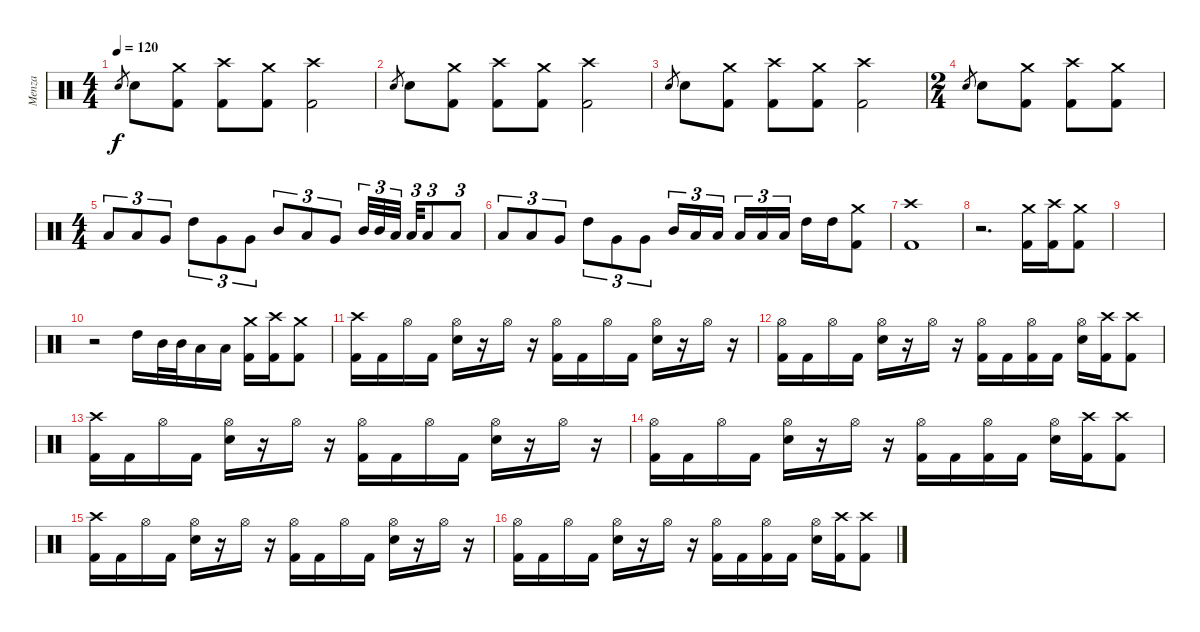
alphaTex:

\track ("Menza" "Menza") {instrument percussion}
\staff {score}
\articulation defaults
\ts (4 4)
\tempo 120
\clef neutral
\ks c "Snare (hit) 2".8{gr dy f} "Snare (hit) 2".8
("Crash medium (hit)" "Kick (hit) 2").8 ("Crash high (hit)" "Kick (hit) 2").8 ("Crash medium (hit)" "Kick (hit) 2").8 ("Crash high (hit)" "Kick (hit) 2").2 |
"Snare (hit) 2".8{gr} "Snare (hit) 2".8 ("Crash medium (hit)" "Kick (hit) 2").8 ("Crash high (hit)" "Kick (hit) 2").8 ("Crash medium (hit)" "Kick (hit) 2").8 ("Crash high (hit)" "Kick (hit) 2").2 |
"Snare (hit) 2".8{gr} "Snare (hit) 2".8 ("Crash medium (hit)" "Kick (hit) 2").8 ("Crash high (hit)" "Kick (hit) 2").8 ("Crash medium (hit)" "Kick (hit) 2").8 ("Crash high (hit)" "Kick (hit) 2").2 |
\ts (2 4)
"Snare (hit) 2".8{gr} "Snare (hit) 2".8 ("Crash medium (hit)" "Kick (hit) 2").8 ("Crash high (hit)" "Kick (hit) 2").8 ("Crash medium (hit)" "Kick (hit) 2").8 |
\ts (4 4)
"Low Tom (hit)".8{tu (3 2)} "Low Tom (hit)".8{tu (3 2)} "Very Low Tom (hit)".8{tu (3 2)} "High Tom (hit)".8{tu (3 2)} "Very Low Tom (hit)".8{tu (3 2)} "Very Low Tom (hit)".8{tu (3 2)} "Mid Tom (hit)".8{tu (3 2)} "Low Tom (hit)".8{tu (3 2)} "Very Low Tom (hit)".8{tu (3 2)} "Mid Tom (hit)".32{tu (3 2)} "Mid Tom (hit)".32{tu (3 2)} "Low Tom (hit)".32{tu (3 2)} "Low Tom (hit)".32{tu (3 2)} "Low Floor Tom (hit)".8{tu (3 2)} "Low Floor Tom (hit)".8{tu (3 2)} |
"Low Tom (hit)".8{tu (3 2)} "Low Tom (hit)".8{tu (3 2)} "Very Low Tom (hit)".8{tu (3 2)} "High Tom (hit)".8{tu (3 2)} "Very Low Tom (hit)".8{tu (3 2)} "Very Low Tom (hit)".8{tu (3 2)} "Mid Tom (hit)".16{tu (3 2)} "Low Tom (hit)".16{tu (3 2)} "Low Tom (hit)".16{tu (3 2)} "Low Tom (hit)".16{tu (3 2)} "Low Tom (hit)".16{tu (3 2)} "Low Tom (hit)".16{tu (3 2)} "High Tom (hit)".16 "High Tom (hit)".16 ("Crash medium (hit)" "Kick (hit) 2").8 |
("Crash high (hit)" "Kick (hit) 2").1 |
r.2{d} ("Crash medium (hit)" "Kick (hit) 2").16 ("Crash high (hit)" "Kick (hit) 2").16 ("Crash medium (hit)" "Kick (hit) 2").8 |
|
r.2 "High Tom (hit)".16 "Mid Tom (hit)".32 "Mid Tom (hit)".32 "Low Tom (hit)".16 "Low Tom (hit)".16 ("Crash medium (hit)" "Kick (hit) 2").16 ("Crash high (hit)" "Kick (hit) 2").16 ("Crash medium (hit)" "Kick (hit) 2").8 |
("Crash high (hit)" "Kick (hit) 2").16 "Kick (hit) 2".16 "Hi-Hat (open)".16 "Kick (hit) 2".16 ("Hi-Hat (open)" "Snare (hit) 2").16 r.16 "Hi-Hat (open)".16 r.16 ("Hi-Hat (open)" "Kick (hit) 2").16 "Kick (hit) 2".16 "Hi-Hat (open)".16 "Kick (hit) 2".16 ("Hi-Hat (open)" "Snare (hit) 2").16 r.16 "Hi-Hat (open)".16 r.16 |
("Hi-Hat (open)" "Kick (hit) 2").16 "Kick (hit) 2".16 "Hi-Hat (open)".16 "Kick (hit) 2".16 ("Hi-Hat (open)" "Snare (hit) 2").16 r.16 "Hi-Hat (open)".16 r.16 ("Hi-Hat (open)" "Kick (hit) 2").16 "Kick (hit) 2".16 ("Hi-Hat (open)" "Kick (hit) 2").16 "Kick (hit) 2".16 ("Hi-Hat (open)" "Snare (hit) 2").16 ("Crash high (hit)" "Kick (hit) 2").16 ("Crash high (hit)" "Kick (hit) 2").8 |
("Crash high (hit)" "Kick (hit) 2").16 "Kick (hit) 2".16 "Hi-Hat (open)".16 "Kick (hit) 2".16 ("Hi-Hat (open)" "Snare (hit) 2").16 r.16 "Hi-Hat (open)".16 r.16 ("Hi-Hat (open)" "Kick (hit) 2").16 "Kick (hit) 2".16 "Hi-Hat (open)".16 "Kick (hit) 2".16 ("Hi-Hat (open)" "Snare (hit) 2").16 r.16 "Hi-Hat (open)".16 r.16 |
("Hi-Hat (open)" "Kick (hit) 2").16 "Kick (hit) 2".16 "Hi-Hat (open)".16 "Kick (hit) 2".16 ("Hi-Hat (open)" "Snare (hit) 2").16 r.16 "Hi-Hat (open)".16 r.16 ("Hi-Hat (open)" "Kick (hit) 2").16 "Kick (hit) 2".16 ("Hi-Hat (open)" "Kick (hit) 2").16 "Kick (hit) 2".16 ("Hi-Hat (open)" "Snare (hit) 2").16 ("Crash high (hit)" "Kick (hit) 2").16 ("Crash high (hit)" "Kick (hit) 2").8 |
("Crash high (hit)" "Kick (hit) 2").16 "Kick (hit) 2".16 "Hi-Hat (open)".16 "Kick (hit) 2".16 ("Hi-Hat (open)" "Snare (hit) 2").16 r.16 "Hi-Hat (open)".16 r.16 ("Hi-Hat (open)" "Kick (hit) 2").16 "Kick (hit) 2".16 "Hi-Hat (open)".16 "Kick (hit) 2".16 ("Hi-Hat (open)" "Snare (hit) 2").16 r.16 "Hi-Hat (open)".16 r.16 |
("Hi-Hat (open)" "Kick (hit) 2").16 "Kick (hit) 2".16 "Hi-Hat (open)".16 "Kick (hit) 2".16 ("Hi-Hat (open)" "Snare (hit) 2").16 r.16 "Hi-Hat (open)".16 r.16 ("Hi-Hat (open)" "Kick (hit) 2").16 "Kick (hit) 2".16 ("Hi-Hat (open)" "Kick (hit) 2").16 "Kick (hit) 2".16 ("Hi-Hat (open)" "Snare (hit) 2").16 ("Crash high (hit)" "Kick (hit) 2").16 ("Crash high (hit)" "Kick (hit) 2").8
